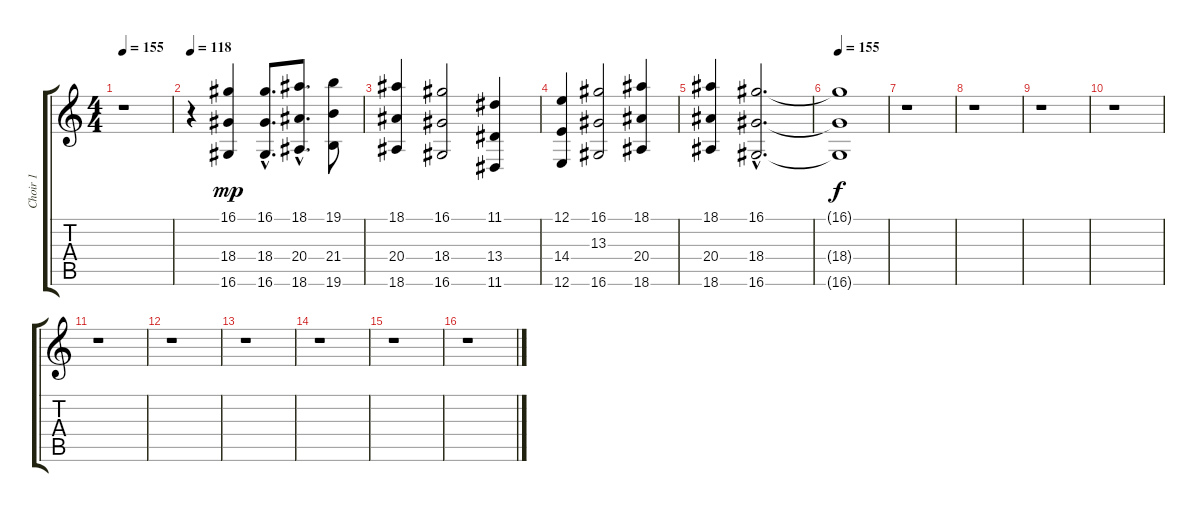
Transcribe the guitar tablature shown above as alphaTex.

\track ("Choir 1" "Choir 1") {instrument choiraahs}
\staff {score tabs}
\tuning (E4 B3 G3 D3 A2 E2) {hide}
\ts (4 4)
\tempo 155
\clef g2
\ks c
r.1{dy mp instrument choiraahs} |
\tempo 118
r.4 (16.1 18.4 16.6).4 (16.1{hac} 18.4{hac} 16.6{hac}).8{d} (18.1{hac} 20.4{hac} 18.6{hac}).8{d} (19.1 21.4 19.6).8 |
(18.1 20.4 18.6).4 (16.1 18.4 16.6).2 (11.1 13.4 11.6).4 |
(12.1 14.4 12.6).4 (16.1 13.3 16.6).2 (18.1 20.4 18.6).4 |
(18.1 20.4 18.6).4 (16.1{hac} 18.4{hac} 16.6{hac}).2{d} |
\tempo 155
(16.1{t} 18.4{t} 16.6{t}).1{dy f} |
r.1 |
r.1 |
r.1 |
r.1 |
r.1 |
r.1 |
r.1 |
r.1 |
r.1 |
r.1
